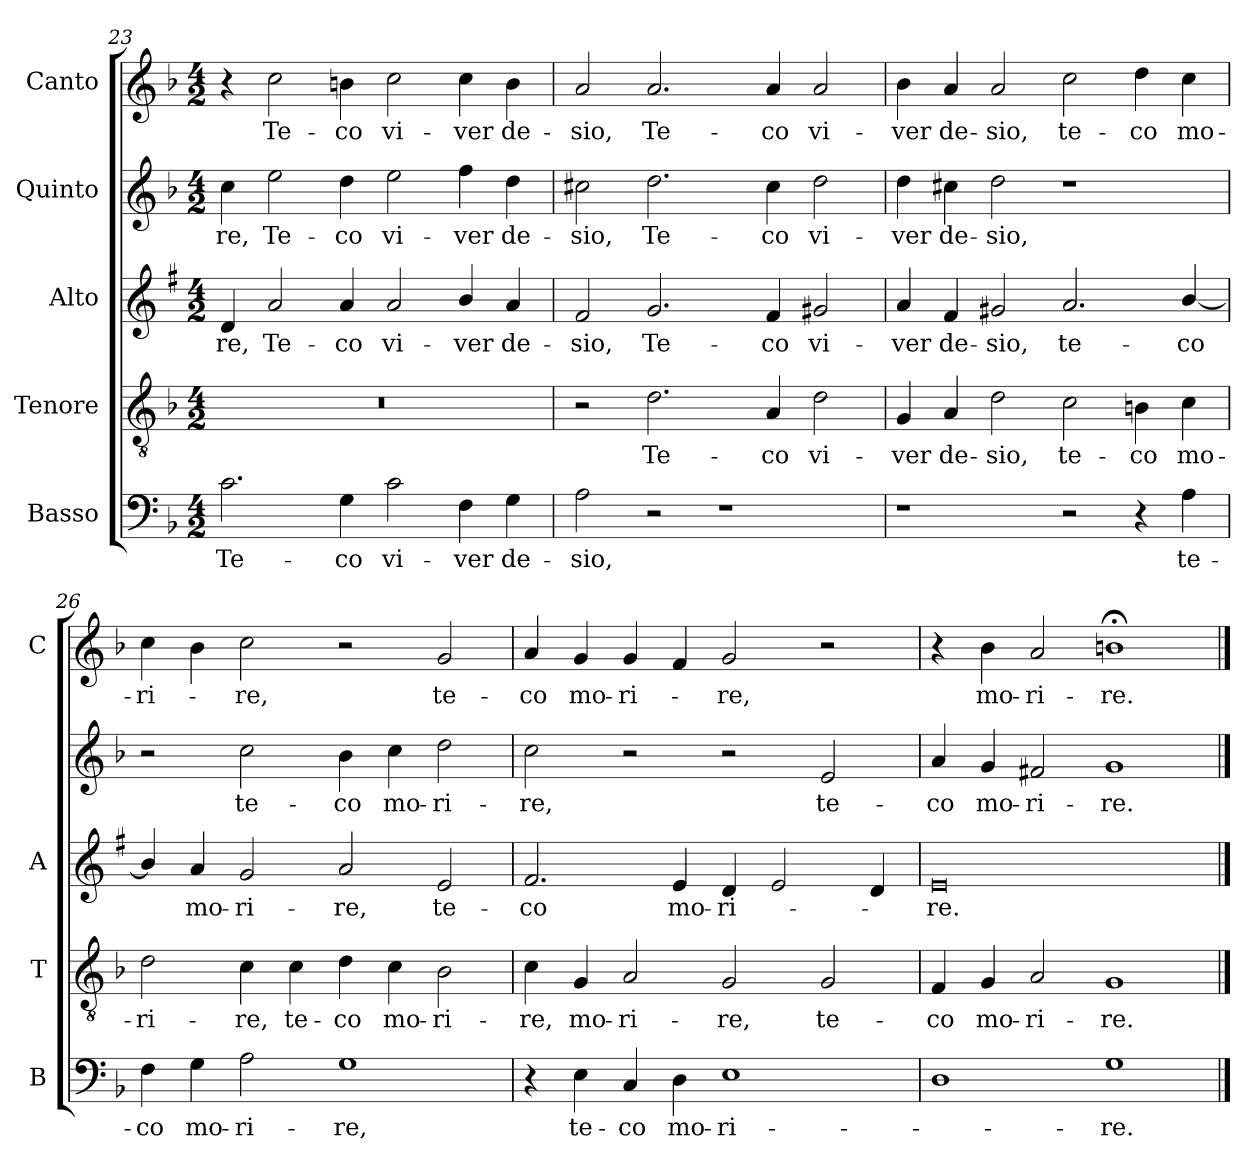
**kern	**text	**kern	**text	**kern	**text	**kern	**text	**kern	**text
*part5	*part5	*part4	*part4	*part3	*part3	*part2	*part2	*part1	*part1
*staff5	*staff5	*staff4	*staff4	*staff3	*staff3	*staff2	*staff2	*staff1	*staff1
*I"Basso	*	*I"Tenore	*	*I"Alto	*	*I"Quinto	*	*I"Canto	*
*I'B	*	*I'T	*	*I'A	*	*	*	*I'C	*
*clefF4	*	*clefGv2	*	*clefG2	*	*clefG2	*	*clefG2	*
*	*	*	*	*ITrd1c2	*	*	*	*	*
*k[b-]	*	*k[b-]	*	*k[b-]	*	*k[b-]	*	*k[b-]	*
*F:	*	*F:	*	*F:	*	*F:	*	*F:	*
*M4/2	*	*M4/2	*	*M4/2	*	*M4/2	*	*M4/2	*
=23	=23	=23	=23	=23	=23	=23	=23	=23	=23
!	!LO:LY:b	!	!	!	!LO:LY:b	!	!LO:LY:b	!	!
2.c\	Te-	0r	.	4c/	-re,	4cc\	-re,	4r	.
!	!	!	!	!	!LO:LY:b	!	!LO:LY:b	!	!LO:LY:b
.	.	.	.	2g/	Te-	2ee\	Te-	2cc\	Te-
!	!LO:LY:b	!	!	!	!LO:LY:b	!	!LO:LY:b	!	!LO:LY:b
4G\	-co	.	.	4g/	-co	4dd\	-co	4bn\	-co
!	!LO:LY:b	!	!	!	!LO:LY:b	!	!LO:LY:b	!	!LO:LY:b
2c\	vi-	.	.	2g/	vi-	2ee\	vi-	2cc\	vi-
!	!LO:LY:b	!	!	!	!LO:LY:b	!	!LO:LY:b	!	!LO:LY:b
4F\	-ver	.	.	4a/	-ver	4ff\	-ver	4cc\	-ver
!	!LO:LY:b	!	!	!	!LO:LY:b	!	!LO:LY:b	!	!LO:LY:b
4G\	de-	.	.	4g/	de-	4dd\	de-	4b\	de-
=24	=24	=24	=24	=24	=24	=24	=24	=24	=24
!	!LO:LY:b	!	!	!	!LO:LY:b	!	!LO:LY:b	!	!LO:LY:b
2A\	-sio,	2r	.	2e/	-sio,	2cc#X\	-sio,	2a/	-sio,
!	!	!	!LO:LY:b	!	!LO:LY:b	!	!LO:LY:b	!	!LO:LY:b
2r	.	2.d\	Te-	2.f/	Te-	2.dd\	Te-	2.a/	Te-
1r	.	.	.	.	.	.	.	.	.
!	!	!	!LO:LY:b	!	!LO:LY:b	!	!LO:LY:b	!	!LO:LY:b
.	.	4A/	-co	4e/	-co	4cc#\	-co	4a/	-co
!	!	!	!LO:LY:b	!	!LO:LY:b	!	!LO:LY:b	!	!LO:LY:b
.	.	2d\	vi-	2f#X/	vi-	2dd\	vi-	2a/	vi-
!!LO:LB:g=z
=25	=25	=25	=25	=25	=25	=25	=25	=25	=25
!	!	!	!LO:LY:b	!	!LO:LY:b	!	!LO:LY:b	!	!LO:LY:b
1r	.	4G/	-ver	4g/	-ver	4dd\	-ver	4b-\	-ver
!	!	!	!LO:LY:b	!	!LO:LY:b	!	!LO:LY:b	!	!LO:LY:b
.	.	4A/	de-	4e/	de-	4cc#X\	de-	4a/	de-
!	!	!	!LO:LY:b	!	!LO:LY:b	!	!LO:LY:b	!	!LO:LY:b
.	.	2d\	-sio,	2f#X/	-sio,	2dd\	-sio,	2a/	-sio,
!	!	!	!LO:LY:b	!	!LO:LY:b	!	!	!	!LO:LY:b
2r	.	2c\	te-	2.g/	te-	1r	.	2cc\	te-
!	!	!	!LO:LY:b	!	!	!	!	!	!LO:LY:b
4r	.	4Bn\	-co	.	.	.	.	4dd\	-co
!	!LO:LY:b	!	!LO:LY:b	!	!LO:LY:b	!	!	!	!LO:LY:b
4A\	te-	4c\	mo-	[4a/	-co	.	.	4cc\	mo-
=26	=26	=26	=26	=26	=26	=26	=26	=26	=26
!	!LO:LY:b	!	!LO:LY:b	!	!	!	!	!	!LO:LY:b
4F\	-co	2d\	-ri-	4a/]	.	2r	.	4cc\	-ri-
!	!LO:LY:b	!	!	!	!LO:LY:b	!	!	!	!
4G\	mo-	.	.	4g/	mo-	.	.	4b-\	.
!	!LO:LY:b	!	!LO:LY:b	!	!LO:LY:b	!	!LO:LY:b	!	!LO:LY:b
2A\	-ri-	4c\	-re,	2f/	-ri-	2cc\	te-	2cc\	-re,
!	!	!	!LO:LY:b	!	!	!	!	!	!
.	.	4c\	te-	.	.	.	.	.	.
!	!LO:LY:b	!	!LO:LY:b	!	!LO:LY:b	!	!LO:LY:b	!	!
1G	-re,	4d\	-co	2g/	-re,	4b-\	-co	2r	.
!	!	!	!LO:LY:b	!	!	!	!LO:LY:b	!	!
.	.	4c\	mo-	.	.	4cc\	mo-	.	.
!	!	!	!LO:LY:b	!	!LO:LY:b	!	!LO:LY:b	!	!LO:LY:b
.	.	2B-\	-ri-	2d/	te-	2dd\	-ri-	2g/	te-
=27	=27	=27	=27	=27	=27	=27	=27	=27	=27
!	!	!	!LO:LY:b	!	!LO:LY:b	!	!LO:LY:b	!	!LO:LY:b
4r	.	4c\	-re,	2.e/	-co	2cc\	-re,	4a/	-co
!	!LO:LY:b	!	!LO:LY:b	!	!	!	!	!	!LO:LY:b
4E\	te-	4G/	mo-	.	.	.	.	4g/	mo-
!	!LO:LY:b	!	!LO:LY:b	!	!	!	!	!	!LO:LY:b
4C/	-co	2A/	-ri-	.	.	2r	.	4g/	-ri-
!	!LO:LY:b	!	!	!	!LO:LY:b	!	!	!	!
4D\	mo-	.	.	4d/	mo-	.	.	4f/	.
!	!LO:LY:b	!	!LO:LY:b	!	!LO:LY:b	!	!	!	!LO:LY:b
1E	-ri-	2G/	-re,	4c/	-ri-	2r	.	2g/	-re,
.	.	.	.	2d/	.	.	.	.	.
!	!	!	!LO:LY:b	!	!	!	!LO:LY:b	!	!
.	.	2G/	te-	.	.	2e/	te-	2r	.
.	.	.	.	4c/	.	.	.	.	.
=28	=28	=28	=28	=28	=28	=28	=28	=28	=28
!	!	!	!LO:LY:b	!	!LO:LY:b	!	!LO:LY:b	!	!
1D	.	4F/	-co	0d	-re.	4a/	-co	4r	.
!	!	!	!LO:LY:b	!	!	!	!LO:LY:b	!	!LO:LY:b
.	.	4G/	mo-	.	.	4g/	mo-	4b-\	mo-
!	!	!	!LO:LY:b	!	!	!	!LO:LY:b	!	!LO:LY:b
.	.	2A/	-ri-	.	.	2f#X/	-ri-	2a/	-ri-
!	!LO:LY:b	!	!LO:LY:b	!	!	!	!LO:LY:b	!	!LO:LY:b
1G	-re.	1G	-re.	.	.	1g	-re.	1bn;<	-re.
==	==	==	==	==	==	==	==	==	==
*-	*-	*-	*-	*-	*-	*-	*-	*-	*-
